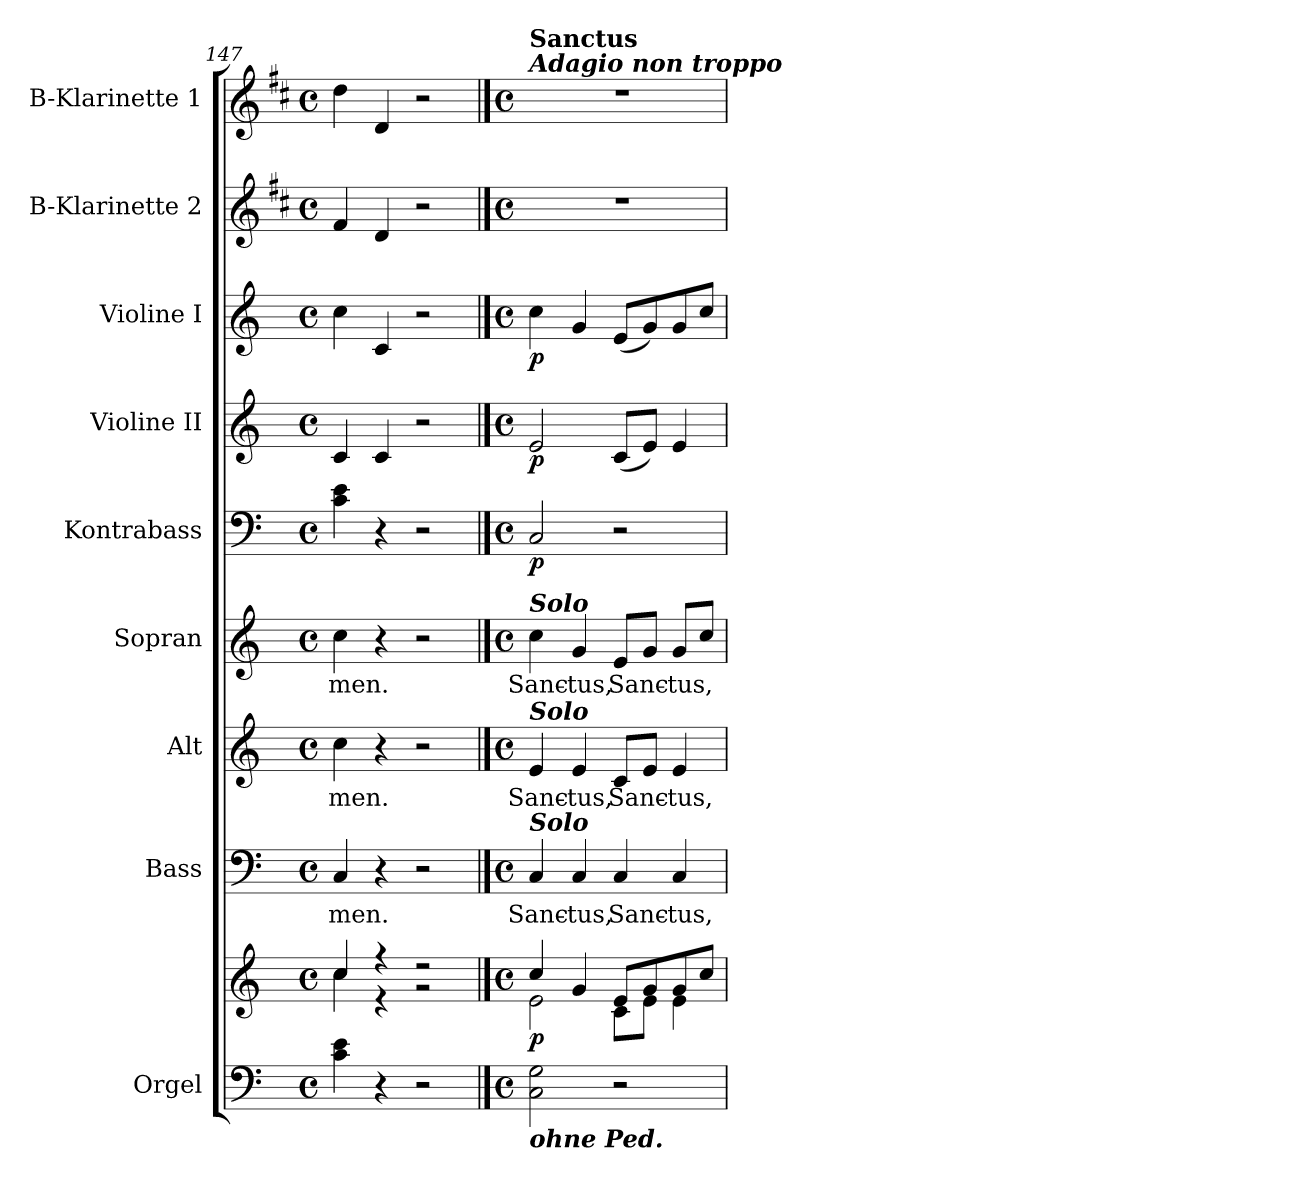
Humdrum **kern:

**kern	**kern	**dynam	**kern	**text	**kern	**text	**kern	**text	**kern	**dynam	**kern	**dynam	**kern	**dynam	**kern	**kern
*part9	*part9	*part9	*part8	*part8	*part7	*part7	*part6	*part6	*part5	*part5	*part4	*part4	*part3	*part3	*part2	*part1
*staff10	*staff9	*staff9/10	*staff8	*staff8	*staff7	*staff7	*staff6	*staff6	*staff5	*staff5	*staff4	*staff4	*staff3	*staff3	*staff2	*staff1
*I"Orgel	*	*	*I"Bass	*	*I"Alt	*	*I"Sopran	*	*I"Kontrabass	*	*I"Violine II	*	*I"Violine I	*	*I"B-Klarinette 2	*I"B-Klarinette 1
*I'Org.	*	*	*I'B.	*	*I'A.	*	*I'S.	*	*I'Kb.	*	*I'Vl. II	*	*I'Vl. I	*	*I'B Kl. 2	*I'B Kl. 1
*clefF4	*clefG2	*	*clefF4	*	*clefG2	*	*clefG2	*	*clefF4	*	*clefG2	*	*clefG2	*	*clefG2	*clefG2
*	*	*	*	*	*	*	*	*	*ITrd7c12	*	*	*	*	*	*ITrd1c2	*ITrd1c2
*k[]	*k[]	*	*k[]	*	*k[]	*	*k[]	*	*k[]	*	*k[]	*	*k[]	*	*k[]	*k[]
*C:	*C:	*	*C:	*	*C:	*	*C:	*	*C:	*	*C:	*	*C:	*	*C:	*C:
*M4/4	*M4/4	*	*M4/4	*	*M4/4	*	*M4/4	*	*M4/4	*	*M4/4	*	*M4/4	*	*M4/4	*M4/4
*met(c)	*met(c)	*	*met(c)	*	*met(c)	*	*met(c)	*	*met(c)	*	*met(c)	*	*met(c)	*	*met(c)	*met(c)
=147	=147	=147	=147	=147	=147	=147	=147	=147	=147	=147	=147	=147	=147	=147	=147	=147
*	*^	*	*	*	*	*	*	*	*	*	*	*	*	*	*	*
!	!	!	!	!	!LO:LY:b	!	!LO:LY:b	!	!LO:LY:b	!	!	!	!	!	!	!	!
4c\ 4e\	4cc/	4cc\	.	4C/	-men.	4cc\	-men.	4cc\	-men.	4C\ 4E\	.	4c/	.	4cc\	.	4e/	4cc\
4r	4r	4r	.	4r	.	4r	.	4r	.	4r	.	4c/	.	4c/	.	4c/	4c/
2r	2r	2r	.	2r	.	2r	.	2r	.	2r	.	2r	.	2r	.	2r	2r
!!LO:PB:g=z
==148	==148	==148	==148	==148	==148	==148	==148	==148	==148	==148	==148	==148	==148	==148	==148	==148	==148
*M4/4	*M4/4	*	*	*M4/4	*	*M4/4	*	*M4/4	*	*M4/4	*	*M4/4	*	*M4/4	*	*M4/4	*M4/4
*met(c)	*met(c)	*	*	*met(c)	*	*met(c)	*	*met(c)	*	*met(c)	*	*met(c)	*	*met(c)	*	*met(c)	*met(c)
!	!	!	!	!	!	!	!	!	!	!	!	!	!	!	!	!	!LO:TX:a:Bi:t=Adagio non troppo
!	!	!	!	!	!	!	!	!	!	!	!	!	!	!	!	!	!LO:TX:a:B:t=Sanctus
!	!	!	!	!	!	!	!	!LO:TX:a:Bi:t=Solo	!	!	!	!	!	!	!	!	!
!	!	!	!	!	!	!LO:TX:a:Bi:t=Solo	!	!	!	!	!	!	!	!	!	!	!
!	!	!	!	!LO:TX:a:Bi:t=Solo	!	!	!	!	!	!	!	!	!	!	!	!	!
!LO:TX:b:Bi:t=ohne Ped.	!	!	!	!	!	!	!	!	!	!	!	!	!	!	!	!	!
!	!	!	!LO:DY:b	!	!LO:LY:b	!	!LO:LY:b	!	!LO:LY:b	!	!LO:DY:b	!	!LO:DY:b	!	!LO:DY:b	!	!
2C\ 2G\	4cc/	2e\	p	4C/	Sanc-	4e/	Sanc-	4cc\	Sanc-	2CC/	p	2e/	p	4cc\	p	1r	1r
!	!	!	!	!	!LO:LY:b	!	!LO:LY:b	!	!LO:LY:b	!	!	!	!	!	!	!	!
.	4g/	.	.	4C/	-tus,	4e/	-tus,	4g/	-tus,	.	.	.	.	4g/	.	.	.
!	!	!	!	!	!LO:LY:b	!	!LO:LY:b	!	!LO:LY:b	!	!	!	!	!	!	!	!
2r	8e/L	8c\L	.	4C/	Sanc-	8c/L	Sanc-	8e/L	Sanc-	2r	.	(<8c/L	.	(<8e/L	.	.	.
.	8g/	8e\J	.	.	.	8e/J	.	8g/J	.	.	.	8e/J)	.	8g/)	.	.	.
!	!	!	!	!	!LO:LY:b	!	!LO:LY:b	!	!LO:LY:b	!	!	!	!	!	!	!	!
.	8g/	4e\	.	4C/	-tus,	4e/	-tus,	8g/L	-tus,	.	.	4e/	.	8g/	.	.	.
.	8cc/J	.	.	.	.	.	.	8cc/J	.	.	.	.	.	8cc/J	.	.	.
*	*v	*v	*	*	*	*	*	*	*	*	*	*	*	*	*	*	*
=	=	=	=	=	=	=	=	=	=	=	=	=	=	=	=	=
*-	*-	*-	*-	*-	*-	*-	*-	*-	*-	*-	*-	*-	*-	*-	*-	*-
